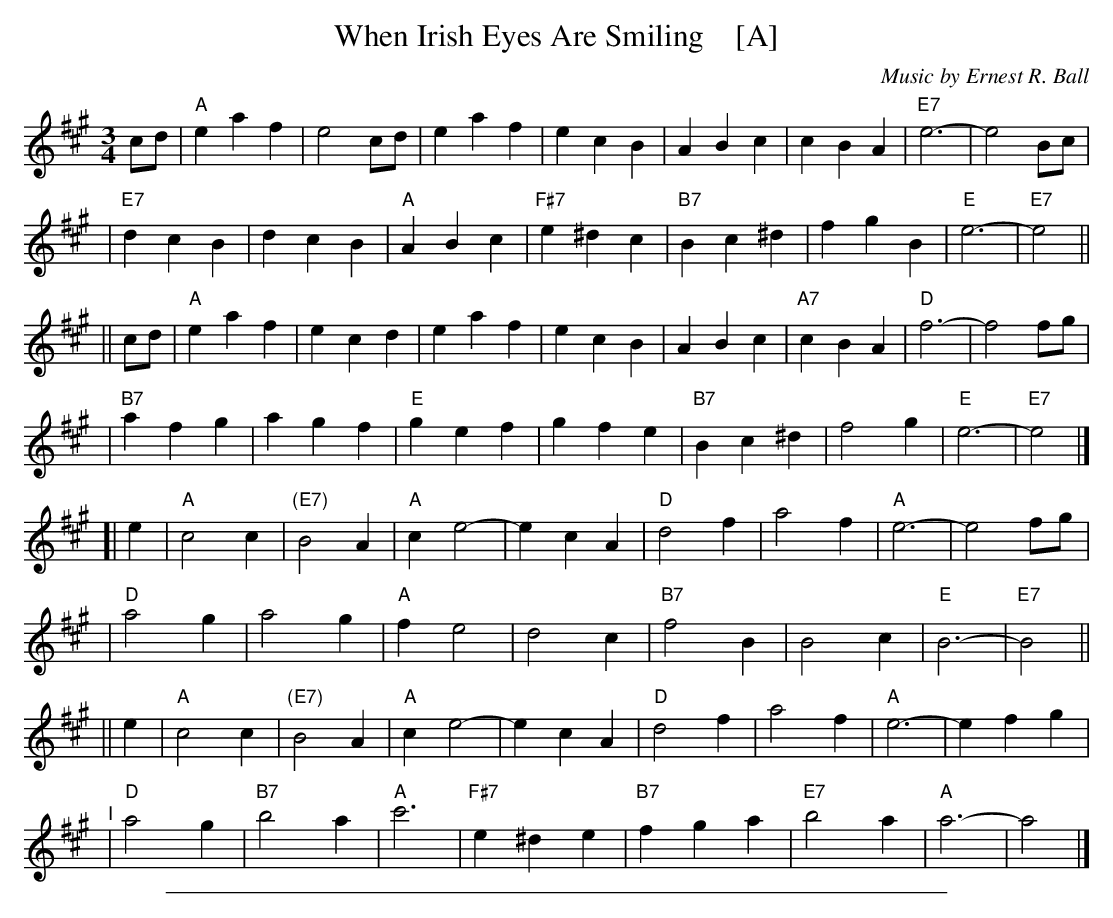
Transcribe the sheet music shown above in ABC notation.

X:1
T: When Irish Eyes Are Smiling    [A]
C:Music by Ernest R. Ball
M:3/4
L:1/4
K:A
c/d/ \
| "A"e a f | e2 c/d/ | e a f | e c B \
|    A B c | c B A |"E7"e3- | e2 B/c/ |
|"E7"d c B | d c B | "A"A B c |"F#7"e ^d c \
|"B7"B c^d | f g B | "E"e3- |"E7"e2 ||
|| c/d/ \
| "A"e a f | e c d | e a f | e c B \
|    A B c |"A7"c B A | "D"f3- | f2 f/g/ |
|"B7"a f g | a g f | "E"g e f | g f e \
|"B7"B c^d | f2 g | "E"e3- |"E7"e2 |]
[| e \
| "A"c2 c | "(E7)"B2 A | "A"c e2- | e c A \
| "D"d2 f | a2 f | "A"e3- | e2 f/g/ |
| "D"a2 g | a2 g | "A"f e2 | d2 c \
|"B7"f2 B | B2 c | "E"B3- | "E7"B2 ||
|| e \
| "A"c2 c | "(E7)"B2 A | "A"c e2- | e c A \
| "D"d2 f | a2 f | "A"e3- | e f g |
"^I"\
| "D"a2 g | "B7"b2 a | "A"c'3 | "F#7"e ^d e \
|"B7"fg a | "E7"b2 a | "A"a3- | a2 |]
